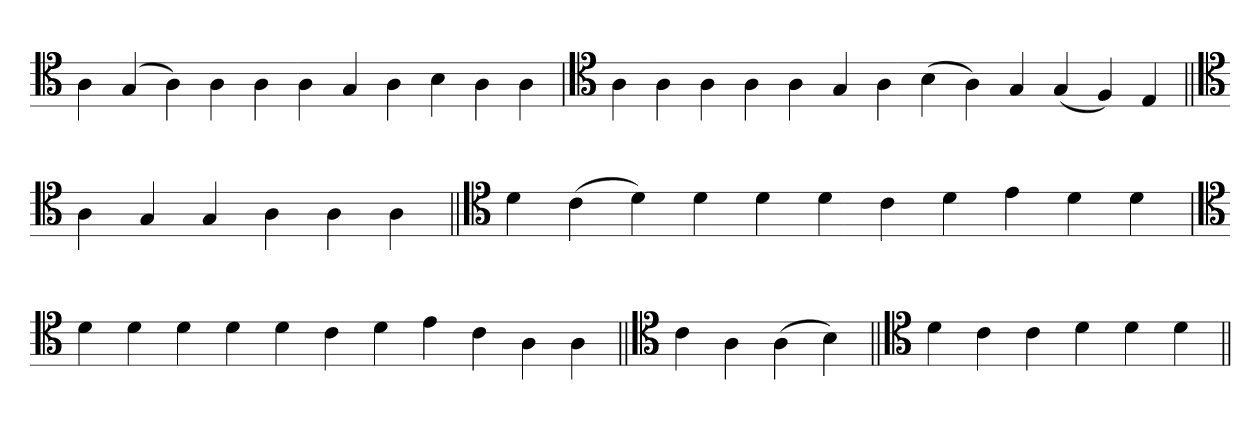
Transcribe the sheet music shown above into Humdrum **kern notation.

**kern
*part1
*staff1
*clefC4
=
4A
(4G
4A)
4A
4A
4A
4G
4A
4B
4A
4A
=
*clefC4
4A
4A
4A
4A
4A
4G
4A
(4B
4A)
4G
(4G
4F)
4E
=||
*clefC4
4A
4G
4G
4A
4A
4A
=||
*clefC4
4d
(4c
4d)
4d
4d
4d
4c
4d
4e
4d
4d
=
*clefC4
4d
4d
4d
4d
4d
4c
4d
4e
4c
4A
4A
=||
*clefC4
4c
4A
(4A
4B)
=||
*clefC4
4d
4c
4c
4d
4d
4d
=||
*-
